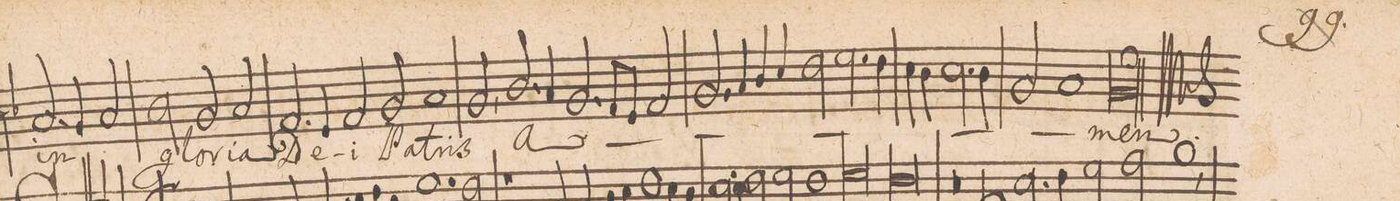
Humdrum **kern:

**kern	**text
*I"[TENOR.]	*
*clefC4	*
*k[b-]	*
*met(C|)	*
*M3/2	*
2.G/	in
4F/	.
2G/	.
=124-	=124-
2A\	glo-
2F/	-ri-
2G/	-a
=125-	=125-
2.E/	De-
4D/	.
2E/	-i
=126-	=126-
2F/	Pa-
1G/	.
=127-	=127-
2F,/	-tris
2.A/	a-
4G/	.
=128-	=128-
2.F/	.
8E/L	.
8D/J	.
2E/	.
=129-	=129-
2.F/	.
4G/	.
4A/	.
4B-/	.
=130-	=130-
2c\	.
2.d\	.
4c\	.
=131-	=131-
4B-\	.
4A\	.
2.B-\	.
4A\	.
=132-	=132-
2F/	.
1G/	.
=133-	=133-
00F/;	-men.
==	==
*-	*-
